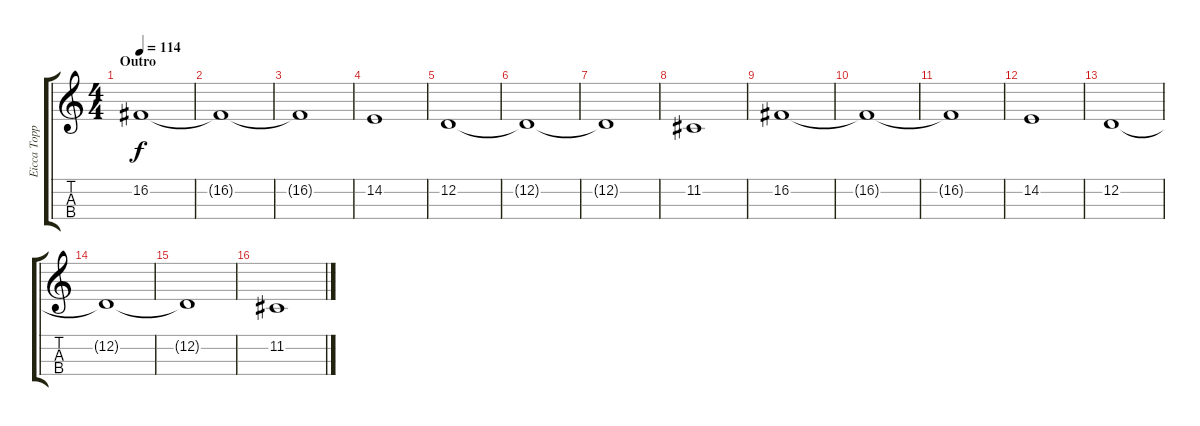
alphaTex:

\track ("Eicca Toppinen (Cello)" "Eicca Topp") {instrument cello}
\staff {score tabs}
\tuning (A3 D3 G2 C2) {hide}
\ts (4 4)
\section ("" "Outro")
\tempo 114
\clef g2
\ks c
16.2.1{dy f} |
16.2{t}.1 |
16.2{t}.1 |
14.2.1 |
12.2.1 |
12.2{t}.1 |
12.2{t}.1 |
11.2.1 |
16.2.1 |
16.2{t}.1 |
16.2{t}.1 |
14.2.1 |
12.2.1 |
12.2{t}.1 |
12.2{t}.1 |
11.2.1
